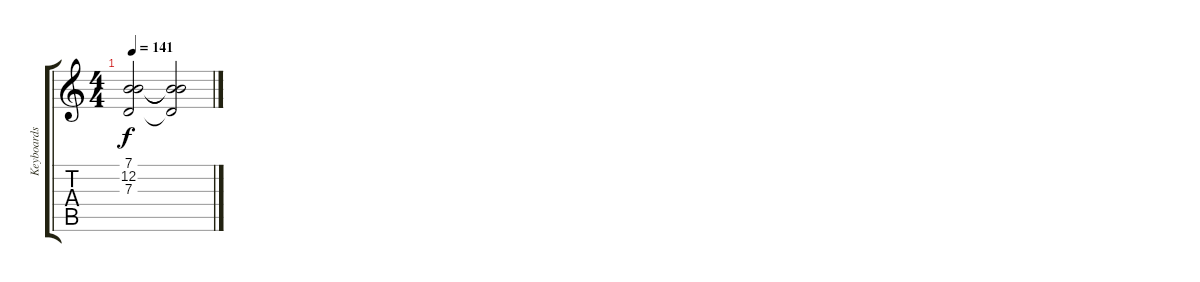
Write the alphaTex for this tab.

\track ("Keyboards u. Bläser" "Keyboards ") {instrument drawbarorgan}
\staff {score tabs}
\tuning (E4 B3 G3 D3 A2 E2) {hide}
\ts (4 4)
\tempo 141
\clef g2
\ks c
(7.1{t} 12.2{t} 7.3{t}).2{dy f} (7.1{t} 12.2{t} 7.3{t}).2
